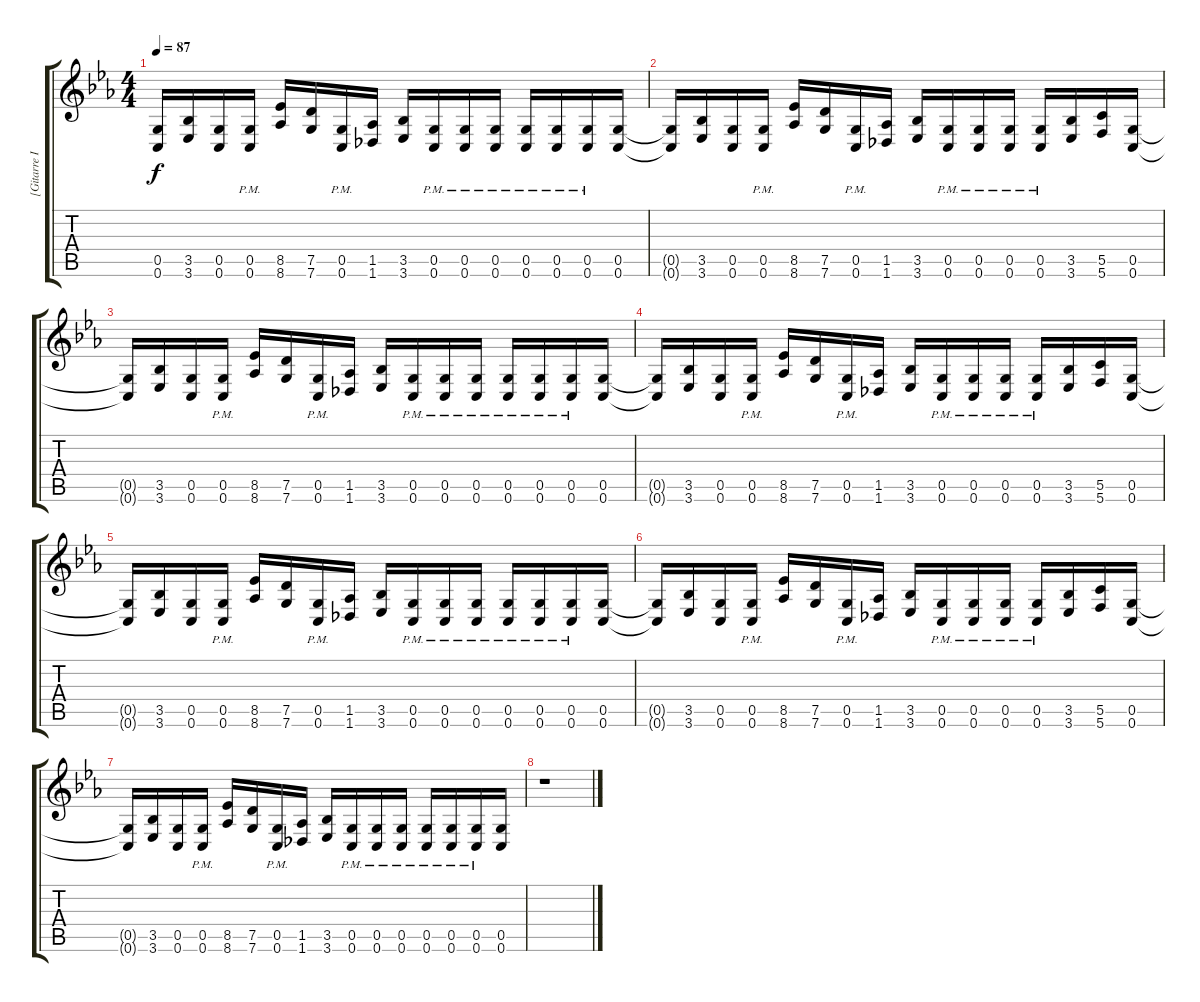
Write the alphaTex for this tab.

\track ("[Gitarre I]" "[Gitarre I") {instrument distortionguitar}
\staff {score tabs}
\tuning (D4 A3 F3 C3 G2 C2) {hide}
\ts (4 4)
\tempo 87
\clef g2
\ks cminor
(0.5{t} 0.6{t}).16{dy f} (3.5 3.6).16 (0.5 0.6).16 (0.5{pm} 0.6{pm}).16 (8.5 8.6).16 (7.5 7.6).16 (0.5{pm} 0.6{pm}).16 (1.5 1.6).16 (3.5 3.6).16 (0.5{pm} 0.6{pm}).16 (0.5{pm} 0.6{pm}).16 (0.5{pm} 0.6{pm}).16 (0.5{pm} 0.6{pm}).16 (0.5{pm} 0.6{pm}).16 (0.5{pm} 0.6{pm}).16 (0.5 0.6).16 |
(0.5{t} 0.6{t}).16 (3.5 3.6).16 (0.5 0.6).16 (0.5{pm} 0.6{pm}).16 (8.5 8.6).16 (7.5 7.6).16 (0.5{pm} 0.6{pm}).16 (1.5 1.6).16 (3.5 3.6).16 (0.5{pm} 0.6{pm}).16 (0.5{pm} 0.6{pm}).16 (0.5{pm} 0.6{pm}).16 (0.5{pm} 0.6{pm}).16 (3.5 3.6).16 (5.5 5.6).16 (0.5 0.6).16 |
(0.5{t} 0.6{t}).16 (3.5 3.6).16 (0.5 0.6).16 (0.5{pm} 0.6{pm}).16 (8.5 8.6).16 (7.5 7.6).16 (0.5{pm} 0.6{pm}).16 (1.5 1.6).16 (3.5 3.6).16 (0.5{pm} 0.6{pm}).16 (0.5{pm} 0.6{pm}).16 (0.5{pm} 0.6{pm}).16 (0.5{pm} 0.6{pm}).16 (0.5{pm} 0.6{pm}).16 (0.5{pm} 0.6{pm}).16 (0.5 0.6).16 |
(0.5{t} 0.6{t}).16 (3.5 3.6).16 (0.5 0.6).16 (0.5{pm} 0.6{pm}).16 (8.5 8.6).16 (7.5 7.6).16 (0.5{pm} 0.6{pm}).16 (1.5 1.6).16 (3.5 3.6).16 (0.5{pm} 0.6{pm}).16 (0.5{pm} 0.6{pm}).16 (0.5{pm} 0.6{pm}).16 (0.5{pm} 0.6{pm}).16 (3.5 3.6).16 (5.5 5.6).16 (0.5 0.6).16 |
(0.5{t} 0.6{t}).16 (3.5 3.6).16 (0.5 0.6).16 (0.5{pm} 0.6{pm}).16 (8.5 8.6).16 (7.5 7.6).16 (0.5{pm} 0.6{pm}).16 (1.5 1.6).16 (3.5 3.6).16 (0.5{pm} 0.6{pm}).16 (0.5{pm} 0.6{pm}).16 (0.5{pm} 0.6{pm}).16 (0.5{pm} 0.6{pm}).16 (0.5{pm} 0.6{pm}).16 (0.5{pm} 0.6{pm}).16 (0.5 0.6).16 |
(0.5{t} 0.6{t}).16 (3.5 3.6).16 (0.5 0.6).16 (0.5{pm} 0.6{pm}).16 (8.5 8.6).16 (7.5 7.6).16 (0.5{pm} 0.6{pm}).16 (1.5 1.6).16 (3.5 3.6).16 (0.5{pm} 0.6{pm}).16 (0.5{pm} 0.6{pm}).16 (0.5{pm} 0.6{pm}).16 (0.5{pm} 0.6{pm}).16 (3.5 3.6).16 (5.5 5.6).16 (0.5 0.6).16 |
(0.5{t} 0.6{t}).16 (3.5 3.6).16 (0.5 0.6).16 (0.5{pm} 0.6{pm}).16 (8.5 8.6).16 (7.5 7.6).16 (0.5{pm} 0.6{pm}).16 (1.5 1.6).16 (3.5 3.6).16 (0.5{pm} 0.6{pm}).16 (0.5{pm} 0.6{pm}).16 (0.5{pm} 0.6{pm}).16 (0.5{pm} 0.6{pm}).16 (0.5{pm} 0.6{pm}).16 (0.5{pm} 0.6{pm}).16 (0.5 0.6).16 |
r.1
